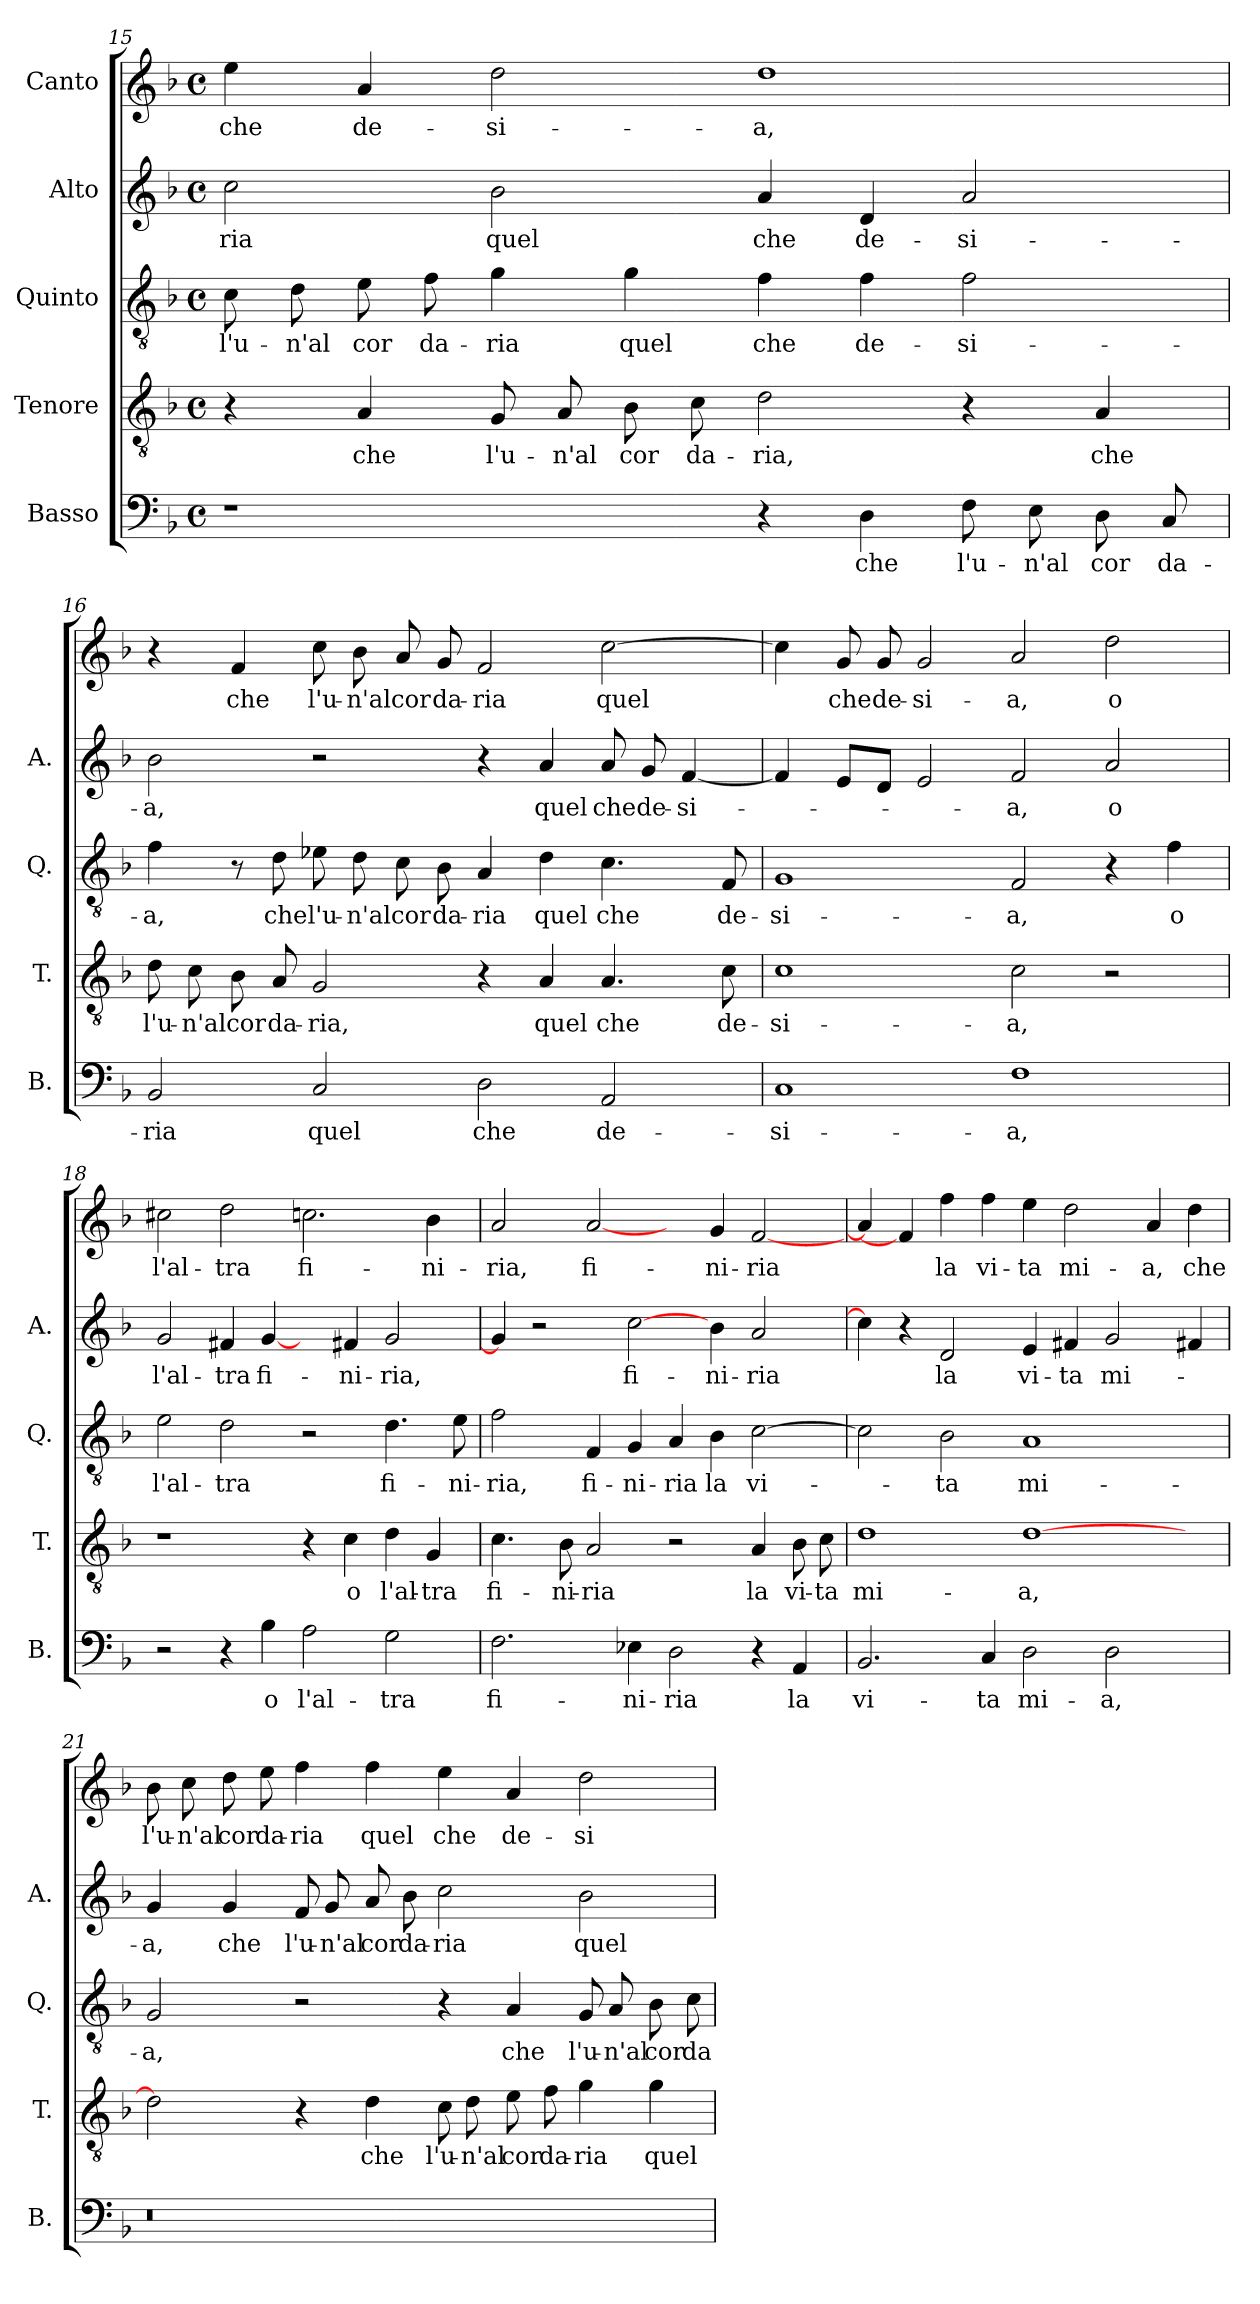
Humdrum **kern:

**kern	**text	**kern	**text	**kern	**text	**kern	**text	**kern	**text
*part5	*part5	*part4	*part4	*part3	*part3	*part2	*part2	*part1	*part1
*staff5	*staff5	*staff4	*staff4	*staff3	*staff3	*staff2	*staff2	*staff1	*staff1
*I"Basso	*	*I"Tenore	*	*I"Quinto	*	*I"Alto	*	*I"Canto	*
*I'B.	*	*I'T.	*	*I'Q.	*	*I'A.	*	*	*
*clefF4	*	*clefGv2	*	*clefGv2	*	*clefG2	*	*clefG2	*
*k[b-]	*	*k[b-]	*	*k[b-]	*	*k[b-]	*	*k[b-]	*
*F:	*	*F:	*	*F:	*	*F:	*	*F:	*
*M4/4	*	*M4/4	*	*M4/4	*	*M4/4	*	*M4/4	*
*met(c)	*	*met(c)	*	*met(c)	*	*met(c)	*	*met(c)	*
=15	=15	=15	=15	=15	=15	=15	=15	=15	=15
1r	.	4r	.	8c\	l'u-	2cc\	-ria	4ee\	che
.	.	.	.	8d\	-n'al	.	.	.	.
.	.	4A/	che	8e\	cor	.	.	4a/	de-
.	.	.	.	8f\	da-	.	.	.	.
.	.	8G/	l'u-	4g\	-ria	2b-\	quel	2dd\	-si-
.	.	8A/	-n'al	.	.	.	.	.	.
.	.	8B-\	cor	4g\	quel	.	.	.	.
.	.	8c\	da-	.	.	.	.	.	.
4r	.	2d\	-ria,	4f\	che	4a/	che	1dd\	-a,
4D\	che	.	.	4f\	de-	4d/	de-	.	.
8F\	l'u-	4r	.	2f\	-si-	2a/	-si-	.	.
8E\	-n'al	.	.	.	.	.	.	.	.
8D\	cor	4A/	che	.	.	.	.	.	.
8C/	da-	.	.	.	.	.	.	.	.
=16	=16	=16	=16	=16	=16	=16	=16	=16	=16
2BB-/	-ria	8d\	l'u-	4f\	-a,	2b-\	-a,	4r	.
.	.	8c\	-n'al	.	.	.	.	.	.
.	.	8B-\	cor	8r	.	.	.	4f/	che
.	.	8A/	da-	8d\	che	.	.	.	.
2C/	quel	2G/	-ria,	8e-X\	l'u-	2r	.	8cc\	l'u-
.	.	.	.	8d\	-n'al	.	.	8b-\	-n'al
.	.	.	.	8c\	cor	.	.	8a/	cor
.	.	.	.	8B-\	da-	.	.	8g/	da-
2D\	che	4r	.	4A/	-ria	4r	.	2f/	-ria
.	.	4A/	quel	4d\	quel	4a/	quel	.	.
2AA/	de-	4.A/	che	4.c\	che	8a/	che	[2cc\	quel
.	.	.	.	.	.	8g/	de-	.	.
.	.	.	.	.	.	[4f/	-si-	.	.
.	.	8c\	de-	8F/	de-	.	.	.	.
=17	=17	=17	=17	=17	=17	=17	=17	=17	=17
1C/	-si-	1c\	-si-	1G/	-si-	4f/]	.	4cc\]	.
.	.	.	.	.	.	8e/L	.	8g/	che
.	.	.	.	.	.	8d/J	.	8g/	de-
.	.	.	.	.	.	2e/	.	2g/	-si-
1F\	-a,	2c\	-a,	2F/	-a,	2f/	-a,	2a/	-a,
.	.	2r	.	4r	.	2a/	o	2dd\	o
.	.	.	.	4f\	o	.	.	.	.
=18	=18	=18	=18	=18	=18	=18	=18	=18	=18
2r	.	1r	.	2e\	l'al-	2g/	l'al-	2cc#X\	l'al-
4r	.	.	.	2d\	-tra	4f#X/	-tra	2dd\	-tra
4B-\	o	.	.	.	.	[4g/	fi-	.	.
2A\	l'al-	4r	.	2r	.	4ryy	.	2.cc\	fi-
.	.	4c\	o	.	.	4f#X/	-ni-	.	.
2G\	-tra	4d\	l'al-	4.d\	fi-	2g/	-ria,	.	.
.	.	4G/	-tra	.	.	.	.	4b-\	-ni-
.	.	.	.	8e\	-ni-	.	.	.	.
=19	=19	=19	=19	=19	=19	=19	=19	=19	=19
2.F\	fi-	4.c\	fi-	2f\	-ria,	4g/]	.	2a/	-ria,
.	.	.	.	.	.	2r	.	.	.
.	.	8B-\	-ni-	.	.	.	.	.	.
.	.	2A/	-ria	4F/	fi-	.	.	[2a/	fi-
4E-X\	-ni-	.	.	4G/	-ni-	[2cc\	fi-	.	.
2D\	-ria	2r	.	4A/	-ria	.	.	4ryy	.
.	.	.	.	4B-\	la	4b-\	-ni-	4g/	-ni-
4r	.	4A/	la	[2c\	vi-	2a/	-ria	[2f/	-ria
4AA/	la	8B-\	vi-	.	.	.	.	.	.
.	.	8c\	-ta	.	.	.	.	.	.
=20	=20	=20	=20	=20	=20	=20	=20	=20	=20
2.BB-/	vi-	1d\	mi-	2c\]	.	4cc\]	.	4a/]	.
.	.	.	.	.	.	4r	.	4f/]	.
.	.	.	.	2B-\	-ta	2d/	la	4ff\	la
4C/	-ta	.	.	.	.	.	.	4ff\	vi-
2D\	mi-	[1d\	-a,	1A/	mi-	4e/	vi-	4ee\	-ta
.	.	.	.	.	.	4f#X/	-ta	2dd\	mi-
2D\	-a,	.	.	.	.	2g/	mi-	.	.
.	.	.	.	.	.	.	.	4a/	-a,
4ryy	.	4ryy	.	4ryy	.	4f#X/	.	4dd\	che
=21	=21	=21	=21	=21	=21	=21	=21	=21	=21
!LO:N:vis=0	!	!	!	!	!	!	!	!	!
1r	.	2d\]	.	2G/	-a,	4g/	-a,	8b-\	l'u-
.	.	.	.	.	.	.	.	8cc\	-n'al
.	.	.	.	.	.	4g/	che	8dd\	cor
.	.	.	.	.	.	.	.	8ee\	da-
.	.	4r	.	2r	.	8f/	l'u-	4ff\	-ria
.	.	.	.	.	.	8g/	-n'al	.	.
.	.	4d\	che	.	.	8a/	cor	4ff\	quel
.	.	.	.	.	.	8b-\	da-	.	.
1ryy	.	8c\	l'u-	4r	.	2cc\	-ria	4ee\	che
.	.	8d\	-n'al	.	.	.	.	.	.
.	.	8e\	cor	4A/	che	.	.	4a/	de-
.	.	8f\	da-	.	.	.	.	.	.
.	.	4g\	-ria	8G/	l'u-	2b-\	quel	2dd\	-si-
.	.	.	.	8A/	-n'al	.	.	.	.
.	.	4g\	quel	8B-\	cor	.	.	.	.
.	.	.	.	8c\	da-	.	.	.	.
=	=	=	=	=	=	=	=	=	=
*-	*-	*-	*-	*-	*-	*-	*-	*-	*-
